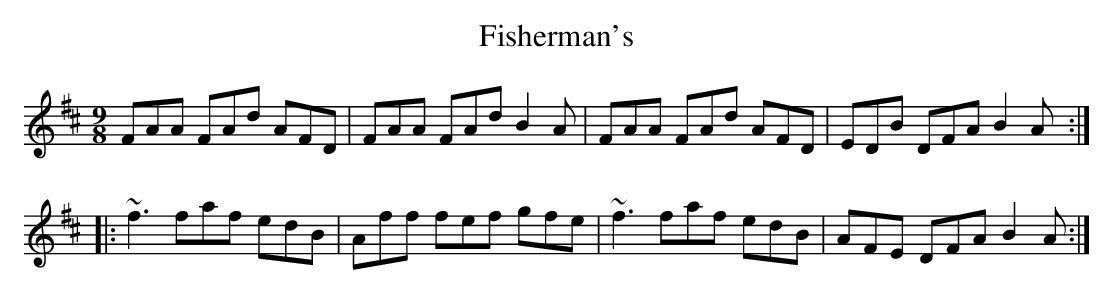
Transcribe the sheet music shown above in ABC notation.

X:1
T:Fisherman's
M:9/8
L:1/8
K:D
FAA FAd AFD|FAA FAd B2A|FAA FAd AFD|EDB DFA B2A:|
!|:~f3 faf edB|Aff fef gfe|~f3 faf edB|AFE DFA B2A:|
